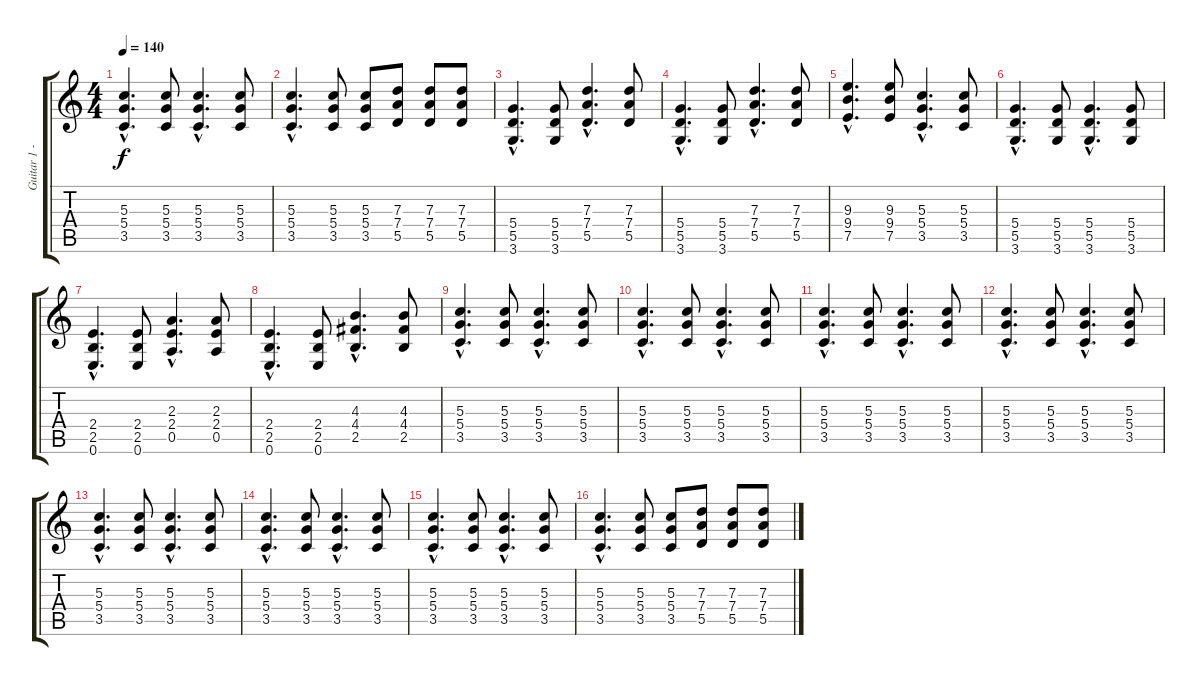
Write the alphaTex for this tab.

\track ("Guitar 1 - Chris Cheney" "Guitar 1 -") {instrument overdrivenguitar}
\staff {score tabs}
\tuning (E4 B3 G3 D3 A2 E2) {hide}
\ts (4 4)
\tempo 140
\clef g2
\ks c
(5.3{hac} 5.4{hac} 3.5{hac}).4{d dy f} (5.3 5.4 3.5).8 (5.3{hac} 5.4{hac} 3.5{hac}).4{d} (5.3 5.4 3.5).8 |
(5.3{hac} 5.4{hac} 3.5{hac}).4{d} (5.3 5.4 3.5).8 (5.3 5.4 3.5).8 (7.3 7.4 5.5).8 (7.3 7.4 5.5).8 (7.3 7.4 5.5).8 |
(5.4{hac} 5.5{hac} 3.6{hac}).4{d volume 10} (5.4 5.5 3.6).8 (7.3{hac} 7.4{hac} 5.5{hac}).4{d} (7.3 7.4 5.5).8 |
(5.4{hac} 5.5{hac} 3.6{hac}).4{d} (5.4 5.5 3.6).8 (7.3{hac} 7.4{hac} 5.5{hac}).4{d} (7.3 7.4 5.5).8 |
(9.3{hac} 9.4{hac} 7.5{hac}).4{d} (9.3 9.4 7.5).8 (5.3{hac} 5.4{hac} 3.5{hac}).4{d} (5.3 5.4 3.5).8 |
(5.4{hac} 5.5{hac} 3.6{hac}).4{d} (5.4 5.5 3.6).8 (5.4{hac} 5.5{hac} 3.6{hac}).4{d} (5.4 5.5 3.6).8 |
(2.4{hac} 2.5{hac} 0.6{hac}).4{d} (2.4 2.5 0.6).8 (2.3{hac} 2.4{hac} 0.5{hac}).4{d} (2.3 2.4 0.5).8 |
(2.4{hac} 2.5{hac} 0.6{hac}).4{d} (2.4 2.5 0.6).8 (4.3{hac} 4.4{hac} 2.5{hac}).4{d} (4.3 4.4 2.5).8 |
(5.3{hac} 5.4{hac} 3.5{hac}).4{d} (5.3 5.4 3.5).8 (5.3{hac} 5.4{hac} 3.5{hac}).4{d} (5.3 5.4 3.5).8 |
(5.3{hac} 5.4{hac} 3.5{hac}).4{d} (5.3 5.4 3.5).8 (5.3{hac} 5.4{hac} 3.5{hac}).4{d} (5.3 5.4 3.5).8 |
(5.3{hac} 5.4{hac} 3.5{hac}).4{d} (5.3 5.4 3.5).8 (5.3{hac} 5.4{hac} 3.5{hac}).4{d} (5.3 5.4 3.5).8 |
(5.3{hac} 5.4{hac} 3.5{hac}).4{d} (5.3 5.4 3.5).8 (5.3{hac} 5.4{hac} 3.5{hac}).4{d} (5.3 5.4 3.5).8 |
(5.3{hac} 5.4{hac} 3.5{hac}).4{d} (5.3 5.4 3.5).8 (5.3{hac} 5.4{hac} 3.5{hac}).4{d} (5.3 5.4 3.5).8 |
(5.3{hac} 5.4{hac} 3.5{hac}).4{d} (5.3 5.4 3.5).8 (5.3{hac} 5.4{hac} 3.5{hac}).4{d} (5.3 5.4 3.5).8 |
(5.3{hac} 5.4{hac} 3.5{hac}).4{d} (5.3 5.4 3.5).8 (5.3{hac} 5.4{hac} 3.5{hac}).4{d} (5.3 5.4 3.5).8 |
(5.3{hac} 5.4{hac} 3.5{hac}).4{d} (5.3 5.4 3.5).8 (5.3 5.4 3.5).8 (7.3 7.4 5.5).8 (7.3 7.4 5.5).8 (7.3 7.4 5.5).8
